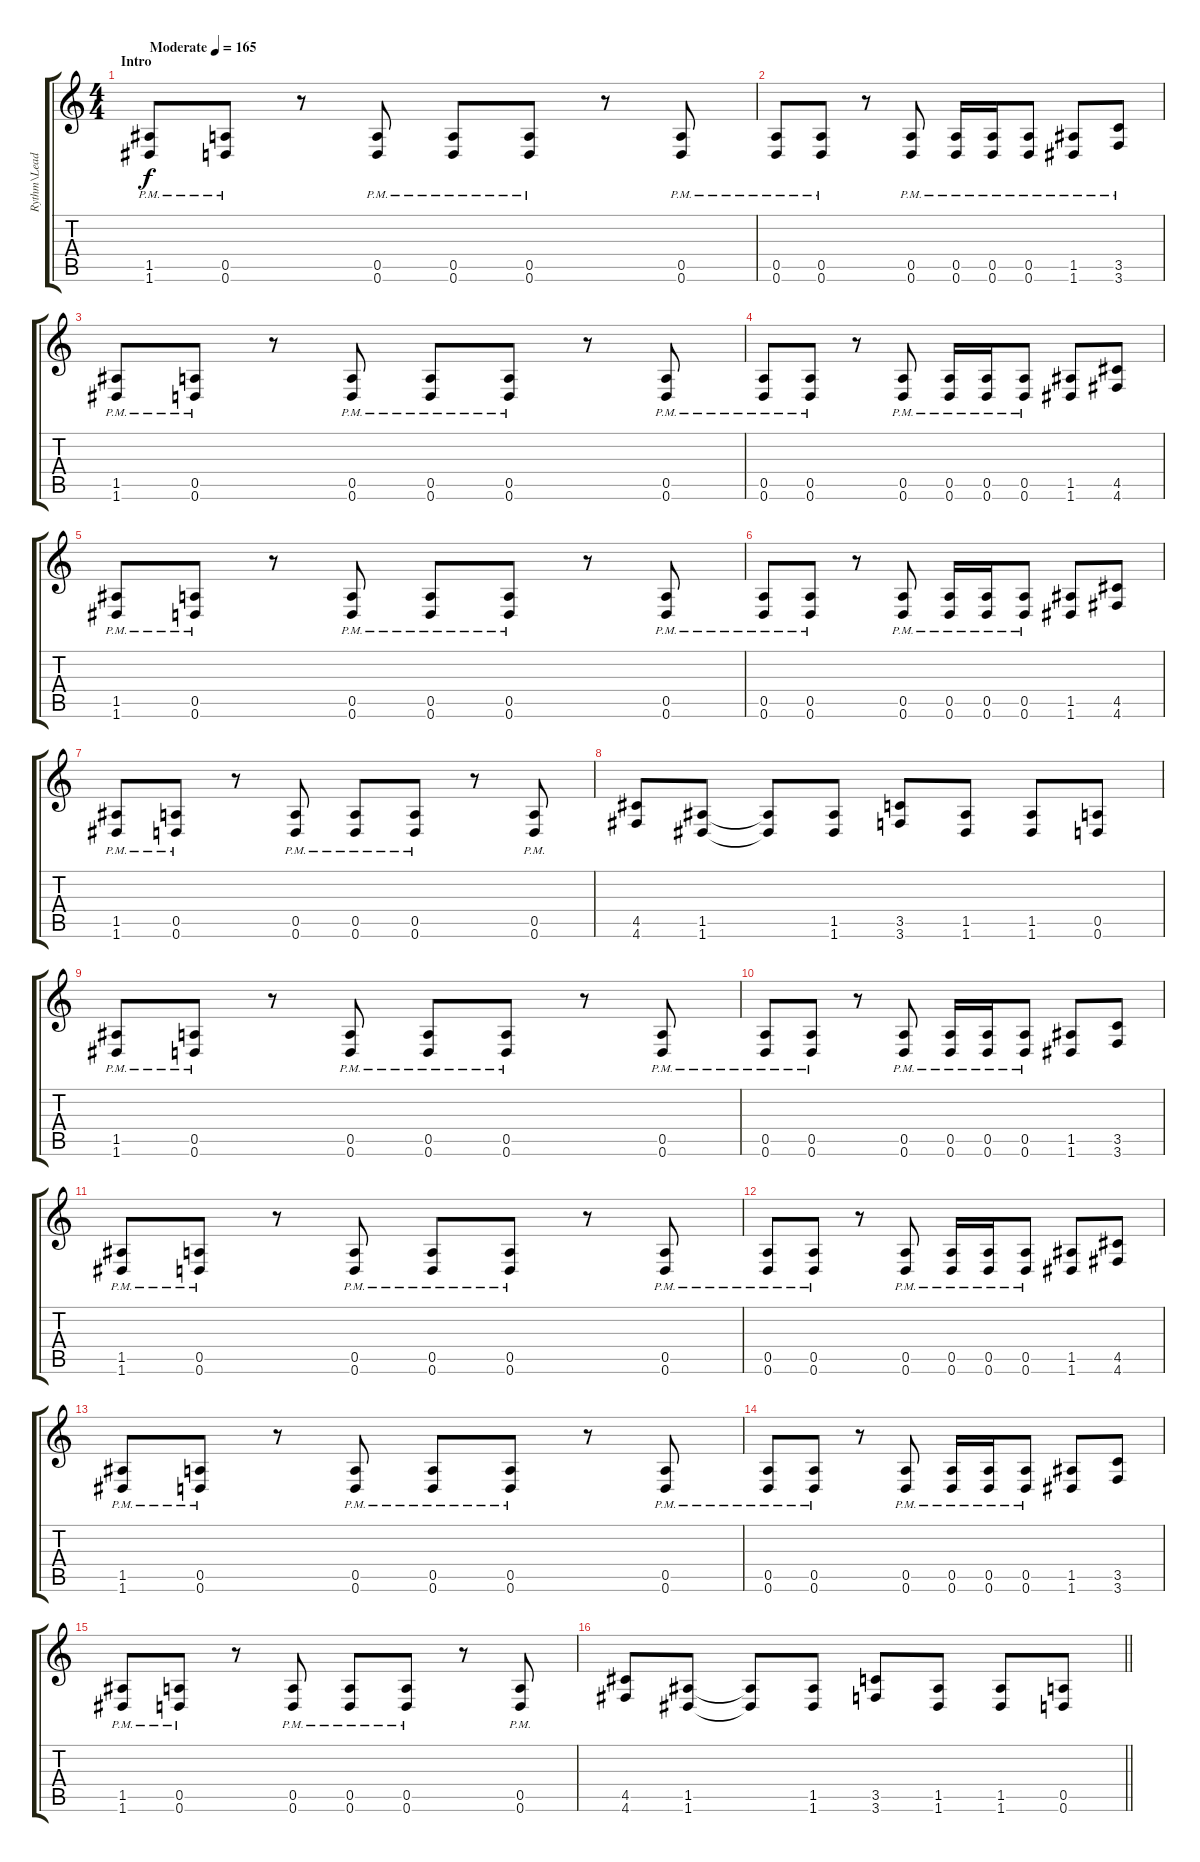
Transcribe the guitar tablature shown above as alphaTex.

\track ("Rythm\\Lead" "Rythm\\Lead") {instrument distortionguitar}
\staff {score tabs}
\tuning (E4 B3 G3 D3 A2 D2) {hide}
\ts (4 4)
\section ("" "Intro")
\tempo (165 "Moderate")
\clef g2
\ks c
(1.5{pm} 1.6{pm}).8{dy f instrument distortionguitar} (0.5{pm} 0.6{pm}).8 r.8 (0.5{pm} 0.6{pm}).8 (0.5{pm} 0.6{pm}).8 (0.5{pm} 0.6{pm}).8 r.8 (0.5{pm} 0.6{pm}).8 |
(0.5{pm} 0.6{pm}).8 (0.5{pm} 0.6{pm}).8 r.8 (0.5{pm} 0.6{pm}).8 (0.5{pm} 0.6{pm}).16 (0.5{pm} 0.6{pm}).16 (0.5{pm} 0.6{pm}).8 (1.5{pm} 1.6{pm}).8 (3.5{pm} 3.6{pm}).8 |
(1.5{pm} 1.6{pm}).8 (0.5{pm} 0.6{pm}).8 r.8 (0.5{pm} 0.6{pm}).8 (0.5{pm} 0.6{pm}).8 (0.5{pm} 0.6{pm}).8 r.8 (0.5{pm} 0.6{pm}).8 |
(0.5{pm} 0.6{pm}).8 (0.5{pm} 0.6{pm}).8 r.8 (0.5{pm} 0.6{pm}).8 (0.5{pm} 0.6{pm}).16 (0.5{pm} 0.6{pm}).16 (0.5{pm} 0.6{pm}).8 (1.5 1.6).8 (4.5 4.6).8 |
(1.5{pm} 1.6{pm}).8 (0.5{pm} 0.6{pm}).8 r.8 (0.5{pm} 0.6{pm}).8 (0.5{pm} 0.6{pm}).8 (0.5{pm} 0.6{pm}).8 r.8 (0.5{pm} 0.6{pm}).8 |
(0.5{pm} 0.6{pm}).8 (0.5{pm} 0.6{pm}).8 r.8 (0.5{pm} 0.6{pm}).8 (0.5{pm} 0.6{pm}).16 (0.5{pm} 0.6{pm}).16 (0.5{pm} 0.6{pm}).8 (1.5 1.6).8 (4.5 4.6).8 |
(1.5{pm} 1.6{pm}).8 (0.5{pm} 0.6{pm}).8 r.8 (0.5{pm} 0.6{pm}).8 (0.5{pm} 0.6{pm}).8 (0.5{pm} 0.6{pm}).8 r.8 (0.5{pm} 0.6{pm}).8 |
(4.5 4.6).8 (1.5 1.6).8 (1.5{t} 1.6{t}).8 (1.5 1.6).8 (3.5 3.6).8 (1.5 1.6).8 (1.5 1.6).8 (0.5 0.6).8 |
(1.5{pm} 1.6{pm}).8 (0.5{pm} 0.6{pm}).8 r.8 (0.5{pm} 0.6{pm}).8 (0.5{pm} 0.6{pm}).8 (0.5{pm} 0.6{pm}).8 r.8 (0.5{pm} 0.6{pm}).8 |
(0.5{pm} 0.6{pm}).8 (0.5{pm} 0.6{pm}).8 r.8 (0.5{pm} 0.6{pm}).8 (0.5{pm} 0.6{pm}).16 (0.5{pm} 0.6{pm}).16 (0.5{pm} 0.6{pm}).8 (1.5 1.6).8 (3.5 3.6).8 |
(1.5{pm} 1.6{pm}).8 (0.5{pm} 0.6{pm}).8 r.8 (0.5{pm} 0.6{pm}).8 (0.5{pm} 0.6{pm}).8 (0.5{pm} 0.6{pm}).8 r.8 (0.5{pm} 0.6{pm}).8 |
(0.5{pm} 0.6{pm}).8 (0.5{pm} 0.6{pm}).8 r.8 (0.5{pm} 0.6{pm}).8 (0.5{pm} 0.6{pm}).16 (0.5{pm} 0.6{pm}).16 (0.5{pm} 0.6{pm}).8 (1.5 1.6).8 (4.5 4.6).8 |
(1.5{pm} 1.6{pm}).8 (0.5{pm} 0.6{pm}).8 r.8 (0.5{pm} 0.6{pm}).8 (0.5{pm} 0.6{pm}).8 (0.5{pm} 0.6{pm}).8 r.8 (0.5{pm} 0.6{pm}).8 |
(0.5{pm} 0.6{pm}).8 (0.5{pm} 0.6{pm}).8 r.8 (0.5{pm} 0.6{pm}).8 (0.5{pm} 0.6{pm}).16 (0.5{pm} 0.6{pm}).16 (0.5{pm} 0.6{pm}).8 (1.5 1.6).8 (3.5 3.6).8 |
(1.5{pm} 1.6{pm}).8 (0.5{pm} 0.6{pm}).8 r.8 (0.5{pm} 0.6{pm}).8 (0.5{pm} 0.6{pm}).8 (0.5{pm} 0.6{pm}).8 r.8 (0.5{pm} 0.6{pm}).8 |
\barLineRight lightlight
(4.5 4.6).8 (1.5 1.6).8 (1.5{t} 1.6{t}).8 (1.5 1.6).8 (3.5 3.6).8 (1.5 1.6).8 (1.5 1.6).8 (0.5 0.6).8
